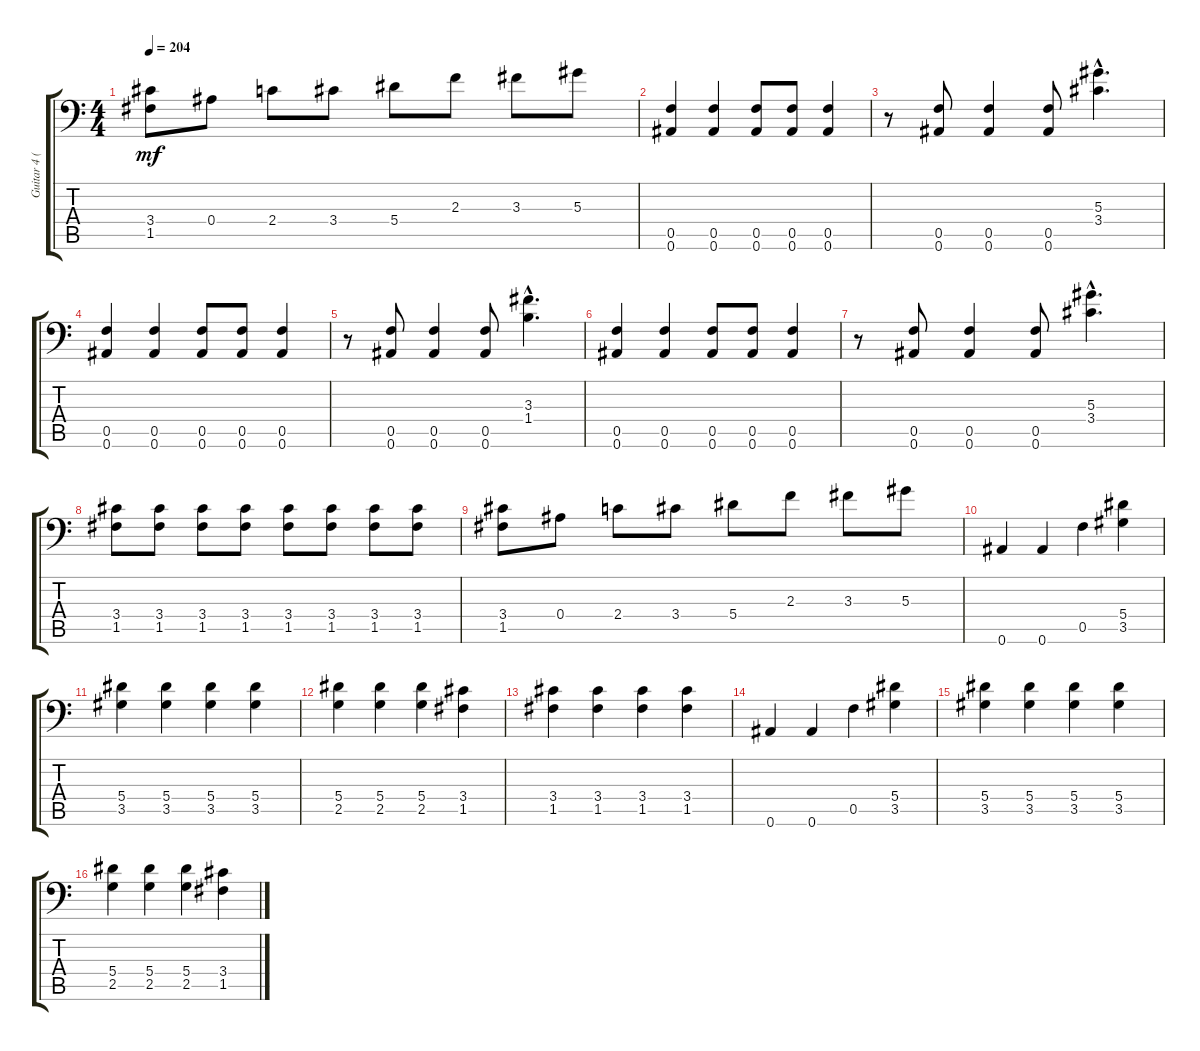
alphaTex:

\track ("Guitar 4 (Rhytm)" "Guitar 4 (") {instrument distortionguitar}
\staff {score tabs}
\tuning (C4 G3 Eb3 Bb2 F2 Bb1) {hide}
\ts (4 4)
\tempo 204
\clef f4
\ks c
(3.4 1.5).8{dy mf} 0.4.8 2.4.8 3.4.8 5.4.8 2.3.8 3.3.8 5.3.8 |
(0.5 0.6).4 (0.5 0.6).4 (0.5 0.6).8 (0.5 0.6).8 (0.5 0.6).4 |
r.8 (0.5 0.6).8 (0.5 0.6).4 (0.5 0.6).8 (5.3{hac} 3.4{hac}).4{d} |
(0.5 0.6).4 (0.5 0.6).4 (0.5 0.6).8 (0.5 0.6).8 (0.5 0.6).4 |
r.8 (0.5 0.6).8 (0.5 0.6).4 (0.5 0.6).8 (3.3{hac} 1.4{hac}).4{d} |
(0.5 0.6).4 (0.5 0.6).4 (0.5 0.6).8 (0.5 0.6).8 (0.5 0.6).4 |
r.8 (0.5 0.6).8 (0.5 0.6).4 (0.5 0.6).8 (5.3{hac} 3.4{hac}).4{d} |
(3.4 1.5).8 (3.4 1.5).8 (3.4 1.5).8 (3.4 1.5).8 (3.4 1.5).8 (3.4 1.5).8 (3.4 1.5).8 (3.4 1.5).8 |
(3.4 1.5).8 0.4.8 2.4.8 3.4.8 5.4.8 2.3.8 3.3.8 5.3.8 |
0.6.4 0.6.4 0.5.4 (5.4 3.5).4 |
(5.4 3.5).4 (5.4 3.5).4 (5.4 3.5).4 (5.4 3.5).4 |
(5.4 2.5).4 (5.4 2.5).4 (5.4 2.5).4 (3.4 1.5).4 |
(3.4 1.5).4 (3.4 1.5).4 (3.4 1.5).4 (3.4 1.5).4 |
0.6.4 0.6.4 0.5.4 (5.4 3.5).4 |
(5.4 3.5).4 (5.4 3.5).4 (5.4 3.5).4 (5.4 3.5).4 |
(5.4 2.5).4 (5.4 2.5).4 (5.4 2.5).4 (3.4 1.5).4
